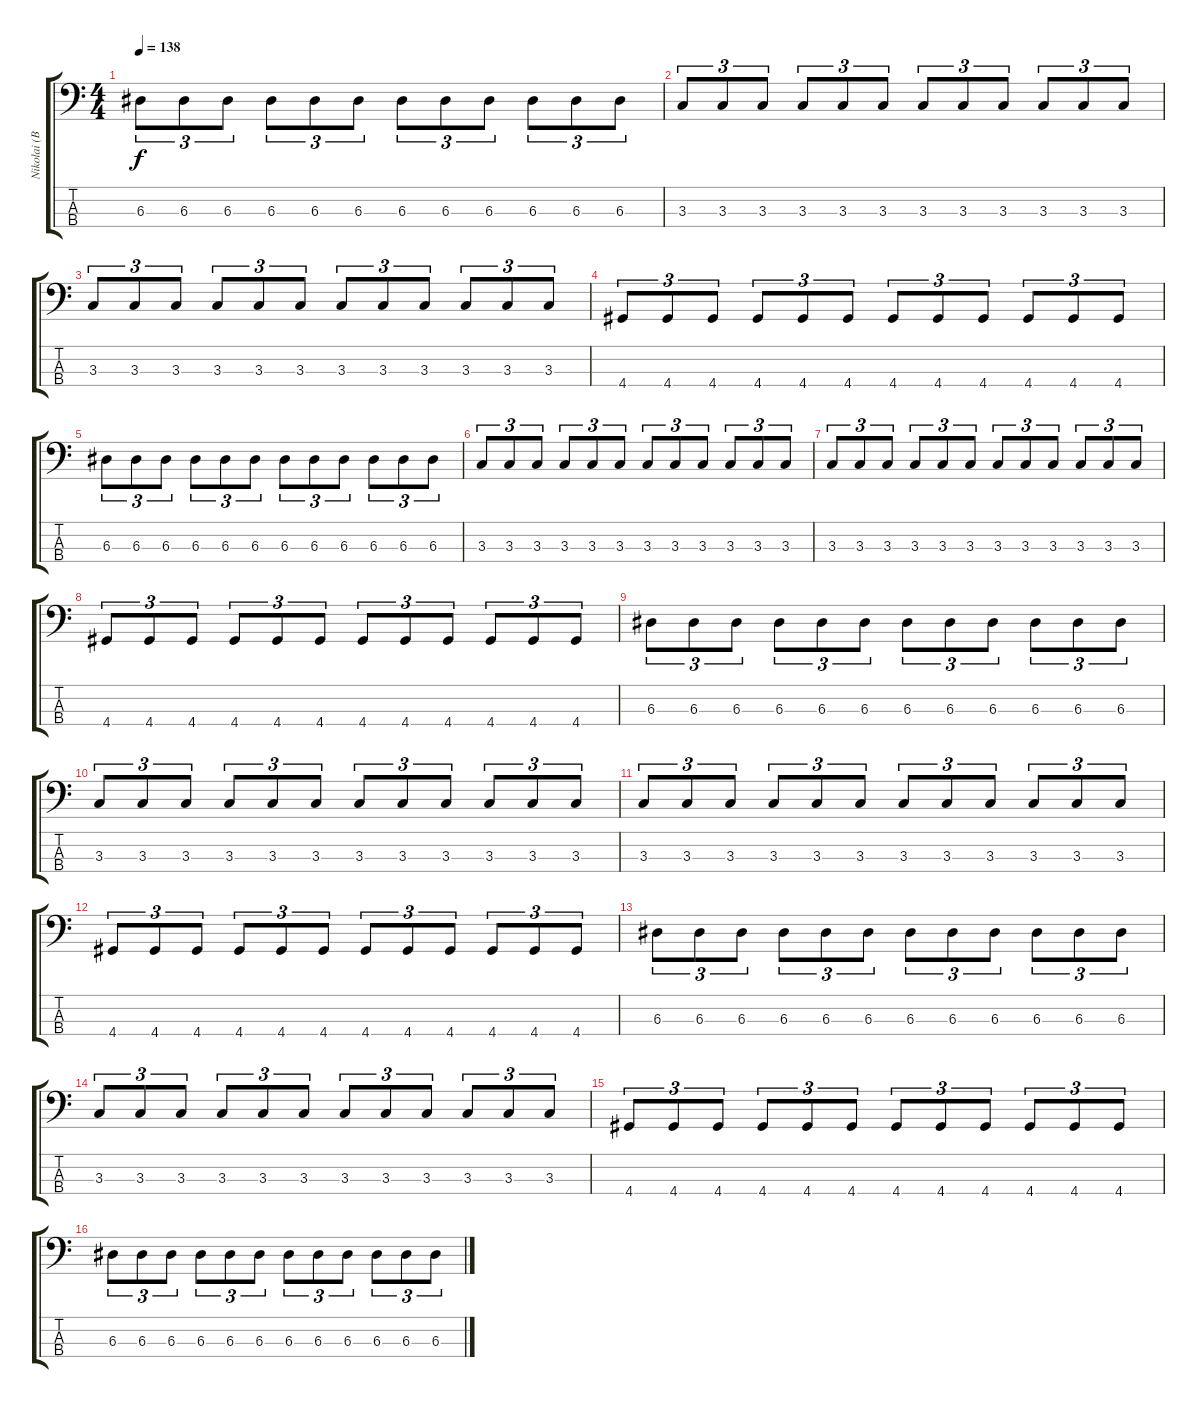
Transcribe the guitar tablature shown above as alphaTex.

\track ("Nikolai (Bass)" "Nikolai (B") {instrument electricbasspick}
\staff {score tabs}
\tuning (G2 D2 A1 E1) {hide}
\ts (4 4)
\tempo 138
\clef f4
\ks c
6.3.8{tu (3 2) dy f} 6.3.8{tu (3 2)} 6.3.8{tu (3 2)} 6.3.8{tu (3 2)} 6.3.8{tu (3 2)} 6.3.8{tu (3 2)} 6.3.8{tu (3 2)} 6.3.8{tu (3 2)} 6.3.8{tu (3 2)} 6.3.8{tu (3 2)} 6.3.8{tu (3 2)} 6.3.8{tu (3 2)} |
3.3.8{tu (3 2)} 3.3.8{tu (3 2)} 3.3.8{tu (3 2)} 3.3.8{tu (3 2)} 3.3.8{tu (3 2)} 3.3.8{tu (3 2)} 3.3.8{tu (3 2)} 3.3.8{tu (3 2)} 3.3.8{tu (3 2)} 3.3.8{tu (3 2)} 3.3.8{tu (3 2)} 3.3.8{tu (3 2)} |
3.3.8{tu (3 2)} 3.3.8{tu (3 2)} 3.3.8{tu (3 2)} 3.3.8{tu (3 2)} 3.3.8{tu (3 2)} 3.3.8{tu (3 2)} 3.3.8{tu (3 2)} 3.3.8{tu (3 2)} 3.3.8{tu (3 2)} 3.3.8{tu (3 2)} 3.3.8{tu (3 2)} 3.3.8{tu (3 2)} |
4.4.8{tu (3 2)} 4.4.8{tu (3 2)} 4.4.8{tu (3 2)} 4.4.8{tu (3 2)} 4.4.8{tu (3 2)} 4.4.8{tu (3 2)} 4.4.8{tu (3 2)} 4.4.8{tu (3 2)} 4.4.8{tu (3 2)} 4.4.8{tu (3 2)} 4.4.8{tu (3 2)} 4.4.8{tu (3 2)} |
6.3.8{tu (3 2)} 6.3.8{tu (3 2)} 6.3.8{tu (3 2)} 6.3.8{tu (3 2)} 6.3.8{tu (3 2)} 6.3.8{tu (3 2)} 6.3.8{tu (3 2)} 6.3.8{tu (3 2)} 6.3.8{tu (3 2)} 6.3.8{tu (3 2)} 6.3.8{tu (3 2)} 6.3.8{tu (3 2)} |
3.3.8{tu (3 2)} 3.3.8{tu (3 2)} 3.3.8{tu (3 2)} 3.3.8{tu (3 2)} 3.3.8{tu (3 2)} 3.3.8{tu (3 2)} 3.3.8{tu (3 2)} 3.3.8{tu (3 2)} 3.3.8{tu (3 2)} 3.3.8{tu (3 2)} 3.3.8{tu (3 2)} 3.3.8{tu (3 2)} |
3.3.8{tu (3 2)} 3.3.8{tu (3 2)} 3.3.8{tu (3 2)} 3.3.8{tu (3 2)} 3.3.8{tu (3 2)} 3.3.8{tu (3 2)} 3.3.8{tu (3 2)} 3.3.8{tu (3 2)} 3.3.8{tu (3 2)} 3.3.8{tu (3 2)} 3.3.8{tu (3 2)} 3.3.8{tu (3 2)} |
4.4.8{tu (3 2)} 4.4.8{tu (3 2)} 4.4.8{tu (3 2)} 4.4.8{tu (3 2)} 4.4.8{tu (3 2)} 4.4.8{tu (3 2)} 4.4.8{tu (3 2)} 4.4.8{tu (3 2)} 4.4.8{tu (3 2)} 4.4.8{tu (3 2)} 4.4.8{tu (3 2)} 4.4.8{tu (3 2)} |
6.3.8{tu (3 2)} 6.3.8{tu (3 2)} 6.3.8{tu (3 2)} 6.3.8{tu (3 2)} 6.3.8{tu (3 2)} 6.3.8{tu (3 2)} 6.3.8{tu (3 2)} 6.3.8{tu (3 2)} 6.3.8{tu (3 2)} 6.3.8{tu (3 2)} 6.3.8{tu (3 2)} 6.3.8{tu (3 2)} |
3.3.8{tu (3 2)} 3.3.8{tu (3 2)} 3.3.8{tu (3 2)} 3.3.8{tu (3 2)} 3.3.8{tu (3 2)} 3.3.8{tu (3 2)} 3.3.8{tu (3 2)} 3.3.8{tu (3 2)} 3.3.8{tu (3 2)} 3.3.8{tu (3 2)} 3.3.8{tu (3 2)} 3.3.8{tu (3 2)} |
3.3.8{tu (3 2)} 3.3.8{tu (3 2)} 3.3.8{tu (3 2)} 3.3.8{tu (3 2)} 3.3.8{tu (3 2)} 3.3.8{tu (3 2)} 3.3.8{tu (3 2)} 3.3.8{tu (3 2)} 3.3.8{tu (3 2)} 3.3.8{tu (3 2)} 3.3.8{tu (3 2)} 3.3.8{tu (3 2)} |
4.4.8{tu (3 2)} 4.4.8{tu (3 2)} 4.4.8{tu (3 2)} 4.4.8{tu (3 2)} 4.4.8{tu (3 2)} 4.4.8{tu (3 2)} 4.4.8{tu (3 2)} 4.4.8{tu (3 2)} 4.4.8{tu (3 2)} 4.4.8{tu (3 2)} 4.4.8{tu (3 2)} 4.4.8{tu (3 2)} |
6.3.8{tu (3 2)} 6.3.8{tu (3 2)} 6.3.8{tu (3 2)} 6.3.8{tu (3 2)} 6.3.8{tu (3 2)} 6.3.8{tu (3 2)} 6.3.8{tu (3 2)} 6.3.8{tu (3 2)} 6.3.8{tu (3 2)} 6.3.8{tu (3 2)} 6.3.8{tu (3 2)} 6.3.8{tu (3 2)} |
3.3.8{tu (3 2)} 3.3.8{tu (3 2)} 3.3.8{tu (3 2)} 3.3.8{tu (3 2)} 3.3.8{tu (3 2)} 3.3.8{tu (3 2)} 3.3.8{tu (3 2)} 3.3.8{tu (3 2)} 3.3.8{tu (3 2)} 3.3.8{tu (3 2)} 3.3.8{tu (3 2)} 3.3.8{tu (3 2)} |
4.4.8{tu (3 2)} 4.4.8{tu (3 2)} 4.4.8{tu (3 2)} 4.4.8{tu (3 2)} 4.4.8{tu (3 2)} 4.4.8{tu (3 2)} 4.4.8{tu (3 2)} 4.4.8{tu (3 2)} 4.4.8{tu (3 2)} 4.4.8{tu (3 2)} 4.4.8{tu (3 2)} 4.4.8{tu (3 2)} |
6.3.8{tu (3 2)} 6.3.8{tu (3 2)} 6.3.8{tu (3 2)} 6.3.8{tu (3 2)} 6.3.8{tu (3 2)} 6.3.8{tu (3 2)} 6.3.8{tu (3 2)} 6.3.8{tu (3 2)} 6.3.8{tu (3 2)} 6.3.8{tu (3 2)} 6.3.8{tu (3 2)} 6.3.8{tu (3 2)}
